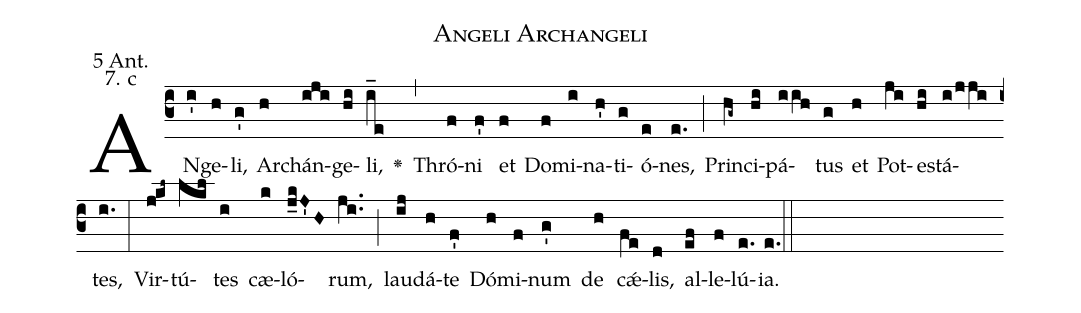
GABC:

name: Angeli Archangeli;
office-part: 5 Antiphon;
mode: 7c;
annotation: 5 Ant.;
annotation: 7. c;
def-m1:}{\greseteolcustos{manual}{;
def-m2:\ifx\breakbeforeEuouae\undefined\else;
def-m3:\fi}\ifx\noeuouae\undefined\def\noeuouae{F}\fi\if\noeuouae F{;
def-m4:}\fi;
%%
% The syntax in this part is called gabc. Please refer to http://home.gna.org/gregorio/gabc/#basis

(c3)AN(i')ge(h)li,(g') Ar(h)chán(iji)ge(hi)li,(i_e) <v>\greheightstar</v>(,)
Thr{ó}(f)ni(f') et(f) Do(f)mi(i)na(h')ti(g)ó(e)nes,(e.) (;)
Prin(hg~)ci(hi)pá(iih)tus(g) et(h) Pot(ji)e(hi)stá(i/j/ji)tes,(i.) (:)
Vir(jkl~)tú(lkl)tes(i) cæ(k)ló(j_kJ'H)rum,(ji..) (;)
lau(ij)dá(h)te(f') Dó(h)mi(f)num(g') de(h) c<sp>'ae</sp>(fe)lis,(d) al(ef)le(f)lú(e.[em1])ia.(e.) (::[em2]z[em3])

E(i) u(i) o(j) u(i) a(h) e.(gh..) (::[em4])
